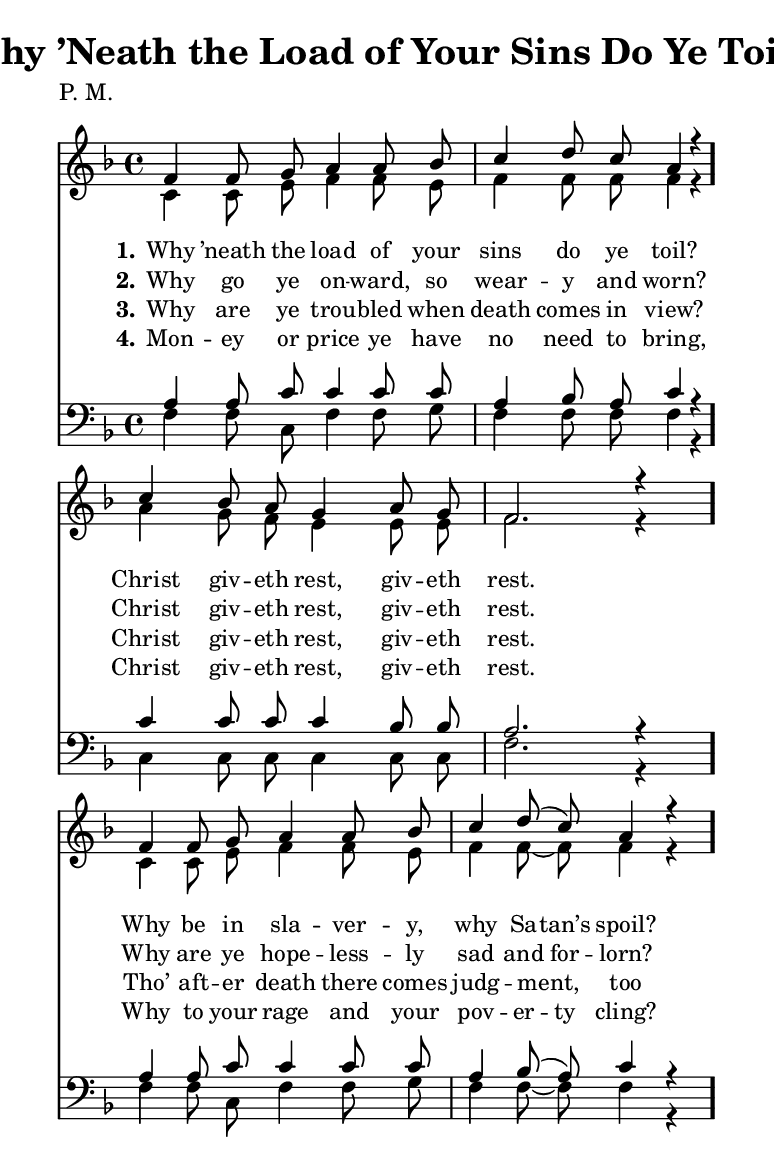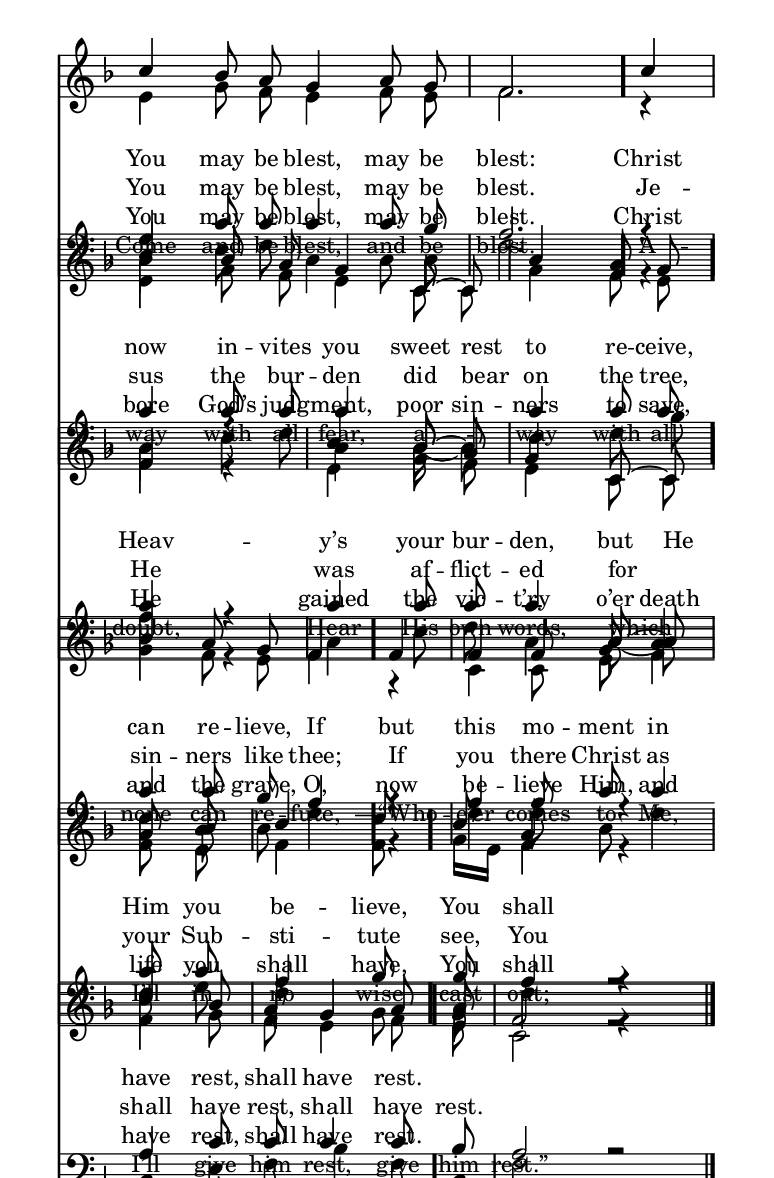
\include "common/global.ily"
\paper {
  \include "common/paper.ily"
  %ragged-bottom = ##t
  ragged-last-bottom = ##t
  systems-per-page = ##f
  page-count = 2
}

\header{
  hymnnumber = "55"
  title = "Why ’Neath the Load of Your Sins Do Ye Toil?"
  tunename = ""
  meter = "P. M."
  %poet = ""
  %composer = ""
  %copyright = ""
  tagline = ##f
}

% for fermata in MIDI
ta = { \tempo 4=80 }
tb = { \tempo 4=40 }

patternAA = { c4 c8 c8 c4 c8 c8 | c4 c8 c8           c4 c4 }
patternAB = { c4 c8 c8 c4 c8 c8 | c4 c8 c16[ c16]    c4 c4 }
patternAC = { c4 c8 c8 c4 c8 c8 | c4 c8 c8 c4 c4 \grace c4 }

patternBA = { c4 c8 c8 c4 c8 c8 | c2. c4 }
patternBB = { c4 c8 c8 c4 c8 c8 | c2  c2 }
patternBC = { c4 c8 c8 c4 c8 c8 | c2. c4 \grace c4 }

global = {
  \include "common/overrides.ily"
  \override Staff.TimeSignature.style = #'()
  \time 4/4
  \override Score.MetronomeMark.transparent = ##t % hide all fermata changes too
  \ta
  \key f \major
  %\partial 4
  \autoBeamOff
}

notesSoprano = {
\global
\relative c' {

  \changePitch \patternAA { f f g a a bes | c d c a r }
  \changePitch \patternBA { c bes a g a g | f r }
  \changePitch \patternAA { f f g a a bes | c d( c) a r }
  \changePitch \patternBC { c bes a g a g | f c' }

  \changePitch \patternAA { c bes a g c, ~ c | bes' a g f r }
  \changePitch \patternAC { c' bes a g c, ~ c | bes' a g f f }
  \changePitch \patternAA { f f g a a bes | c d c a r }
  \changePitch \patternBB { c bes a g a g | f r }

  \bar "|."

}
}

notesAlto = {
\global
\relative e' {

  \changePitch \patternAA { c c e f f e | f f f f r }
  \changePitch \patternBA { a g f e e e | f r }
  \changePitch \patternAA { c c e f f e | f f ~ f f r }
  \changePitch \patternBA { e g f e f e | f r }

  \changePitch \patternAA { e g f e c c | g' f e f r }
  \changePitch \patternAA { e g f e c c | g' f e f r }
  \changePitch \patternAB { c c e f f e | f f g e f r }
  \changePitch \patternBB { f g f e f e | c r }

}
}

notesTenor = {
\global
\relative a {

  \changePitch \patternAA { a a c c c c | a bes a c r }
  \changePitch \patternBA { c c c c bes bes | a r }
  \changePitch \patternAA { a a c c c c | a bes( a) c r }
  \changePitch \patternBA { g c c c c bes | a r }

  \changePitch \patternAA { c c c c c, ~ c | c' c c c r }
  \changePitch \patternAA { c c c c c, ~ c | c' c bes a r }
  \changePitch \patternAA { a a c c c c | a bes bes a r }
  \changePitch \patternBB { a c c c c bes | a r }

}
}

notesBass = {
\global
\relative f {

  \changePitch \patternAA { f f c f f g | f f f f r }
  \changePitch \patternBA { c c c c c c | f r }
  \changePitch \patternAA { f f c f f g | f f ~ f f r }
  \changePitch \patternBA { c e f c c c | f r }

  \changePitch \patternAA { c e f c c ~ c | e f bes a r }
  \changePitch \patternAA { c, e f c c ~ c | e c c f r }
  \changePitch \patternAA { f f c f f g | f bes, c f r }
  \changePitch \patternBB { c e f bes f c | f r }

}
}

wordsA = \lyricmode {
\set stanza = "1."

Why ’neath the load of your sins do ye toil? \bar "."
Christ giv -- eth rest, giv -- eth rest. \bar "."
Why be in sla -- ver -- y, why { \mon } Sa -- tan’s { \moff } spoil? \bar "."
You may be blest, may be blest:
Christ now in -- vites { \mon } you sweet { \moff } rest to re -- ceive, \bar "."
Heav -- y’s your bur -- { \mon } den, but { \moff } He can re -- lieve,
If but this mo -- ment in { \pageBreak } Him you be -- lieve, \bar "."
You shall have rest, shall have rest. \bar "."

}

wordsB = \lyricmode {
\set stanza = "2."

Why go ye on -- ward, so wear -- y and worn?
Christ giv -- eth rest, giv -- eth rest.
Why are ye hope -- less -- ly sad { \mon } and for -- { \moff } lorn?
You may be blest, may be blest.
Je -- sus the bur -- { \mon } den did { \moff } bear on the tree,
He was af -- flict -- ed for sin -- ners like thee;
If you there Christ as your Sub -- sti -- tute see,
You shall have rest, shall have rest.

}

wordsC = \lyricmode {
\set stanza = "3."

Why are ye trou -- bled when death comes in view?
Christ giv -- eth rest, giv -- eth rest.
Tho’ aft -- er death there comes judg -- ment, too
You may be blest, may be blest.
Christ bore God’s judg -- { \mon } ment, poor sin -- ners to save,
He gained the vic -- t’ry o’er death and the grave,
O, now be -- lieve Him, and life you shall have,
You shall have rest, shall have rest.

}

wordsD = \lyricmode {
\set stanza = "4."

Mon -- ey or price ye have no need to bring,
Christ giv -- eth rest, giv -- eth rest.
Why to your rage and your { \mon } pov -- er -- ty { \moff } cling?
Come and be blest, and be %{HIDE>%} \set includeGraceNotes = ##t %{<HIDE%} blest. \bar "."
A -- way with all fear, a -- way with all doubt,
Hear His own words, which none can re -- fute, \bar "."
—“Who -- e’er comes to Me, I’ll in no wise cast out;
I’ll give him rest, give him rest.” %{HIDE>%} \set includeGraceNotes = ##f %{<HIDE%}

}

\score {
  \context ChoirStaff <<
    \context Staff = upper <<
      \set ChoirStaff.systemStartDelimiter = #'SystemStartBar
      \context Voice  = sopranos { \voiceOne << \notesSoprano >> }
      \context Voice  = altos { \voiceTwo << \notesAlto >> }
      \context Lyrics = one   \lyricsto sopranos \wordsA
      \context Lyrics = two   \lyricsto sopranos \wordsB
      \context Lyrics = three \lyricsto sopranos \wordsC
      \context Lyrics = four  \lyricsto sopranos \wordsD
    >>
    \context Staff = men <<
      \clef bass
      \context Voice  = tenors { \voiceOne << \notesTenor >> }
      \context Voice  = basses { \voiceTwo << \notesBass >> }
    >>
  >>
  \layout {
    \include "common/layout.ily"
  }
  \midi{
    \include "common/midi.ily"
  }
}

\version "2.18.0"  % necessary for upgrading to future LilyPond versions.

% vi:set et ts=2 sw=2 ai nocindent syntax=lilypond
